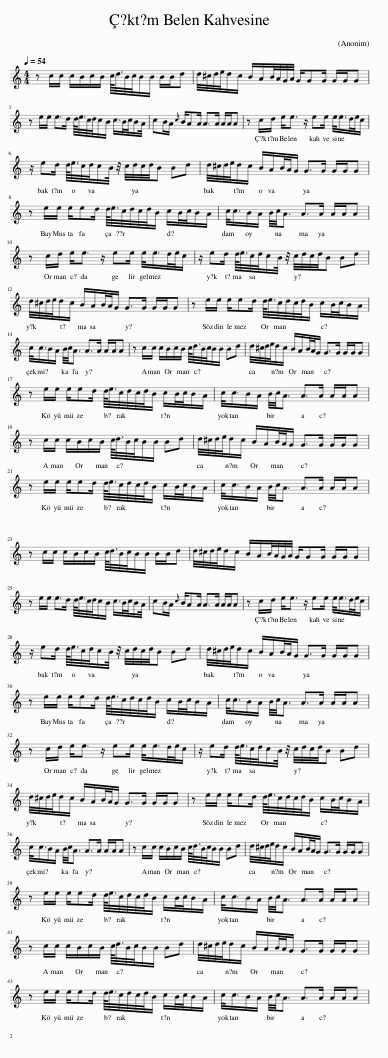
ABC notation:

X:1
L:1/8
Q:1/4=54
M:4/4
I:linebreak $
K:C
V:1 treble
V:1
 z c/c/ c/B/c/B/ c/4<d/4B/4c/4B/B/ B/B/d | d/4^c/4d/4e/4d/c/ B/A/B/4A/4G/4A/4 G/GG/ G/G/G |$ z e/e/ e>d d/4<e/4c/4d/4c/B/ c/>B/c/4B/A/4 | cB/A/{c} B/AA/ A>A A/A/A | z c/d/ e<e z/ ee/ e/<e/d/4e/4c/ |$ %5
 z/ ed/ d/4<e/4c/4d/4c/B/4 z/4 c/4d/4c/4d/4B Bd | d/4^c/4d/4e/4d/c/ B/A/B/4A/4G/ G>G G/G/G |$ z e/e/ e/ed/ d/4<e/4c/4d/4c/4d/4B/ c/B/4c/4B/A/ | c/<c/B/A/ B/4c/4A3/2 A>A A/A/A |$ z c/d/ e<e z/ ee/ e/<e/d/4e/4c/ | %10
 z/ ed/ d/4<e/4c/4d/4c/B/4 z/4 c/4d/4c/4d/4B Bd |$ d/4^c/4d/4e/4d/c/ B/A/B/4A/4G/ G>G G/G/G | z e/e/ e/ed/ d/4<e/4c/4d/4c/4d/4B/ c/B/4c/4B/A/ |$ c/<c/B/A/ B/4c/4A3/2 A>A A/A/A | z c/c/ c/B/c/B/ c/4<d/4B/4c/4B/B/ Bd | %15
 d/4^c/4d/4e/4d/c/ B/A/B/4A/4G/ G>G G/G/G |$ z e/e/ e/ed/ d/4<e/4c/4d/4c/4d/4B/ c/B/4c/4B/A/ | c/<c/B/A/ B/4c/4A3/2 A>A A/A/A |$ z c/c/ c/B/c/B/ c/4<d/4B/4c/4B/B/ Bd | d/4^c/4d/4e/4d/c/ B/A/B/4A/4G/ G>G G/G/G |$ %20
 z e/e/ e/ed/ d/4<e/4c/4d/4c/4d/4B/ c/B/4c/4B/A/ | c/<c/B/A/ B/4c/4A3/2 A>A A/A/A |$ z c/c/ c/B/c/B/ c/4<d/4B/4c/4B/B/ B/B/d | d/4^c/4d/4e/4d/c/ B/A/B/4A/4G/4A/4 G/GG/ G/G/G |$ z e/e/ e>d d/4<e/4c/4d/4c/B/ c/>B/c/4B/A/4 | %25
 cB/A/{c} B/AA/ A>A A/A/A | z c/d/ e<e z/ ee/ e/<e/d/4e/4c/ |$ z/ ed/ d/4<e/4c/4d/4c/B/4 z/4 c/4d/4c/4d/4B Bd | d/4^c/4d/4e/4d/c/ B/A/B/4A/4G/ G>G G/G/G |$ z e/e/ e/ed/ d/4<e/4c/4d/4c/4d/4B/ c/B/4c/4B/A/ | %30
 c/<c/B/A/ B/4c/4A3/2 A>A A/A/A |$ z c/d/ e<e z/ ee/ e/<e/d/4e/4c/ | z/ ed/ d/4<e/4c/4d/4c/B/4 z/4 c/4d/4c/4d/4B Bd |$ d/4^c/4d/4e/4d/c/ B/A/B/4A/4G/ G>G G/G/G | z e/e/ e/ed/ d/4<e/4c/4d/4c/4d/4B/ c/B/4c/4B/A/ |$ %35
 c/<c/B/A/ B/4c/4A3/2 A>A A/A/A | z c/c/ c/B/c/B/ c/4<d/4B/4c/4B/B/ Bd | d/4^c/4d/4e/4d/c/ B/A/B/4A/4G/ G>G G/G/G |$ z e/e/ e/ed/ d/4<e/4c/4d/4c/4d/4B/ c/B/4c/4B/A/ | c/<c/B/A/ B/4c/4A3/2 A>A A/A/A |$ %40
 z c/c/ c/B/c/B/ c/4<d/4B/4c/4B/B/ Bd | d/4^c/4d/4e/4d/c/ B/A/B/4A/4G/ G>G G/G/G |$ z e/e/ e/ed/ d/4<e/4c/4d/4c/4d/4B/ c/B/4c/4B/A/ | c/<c/B/A/ B/4c/4A3/2 A>A A/A/A | %44
